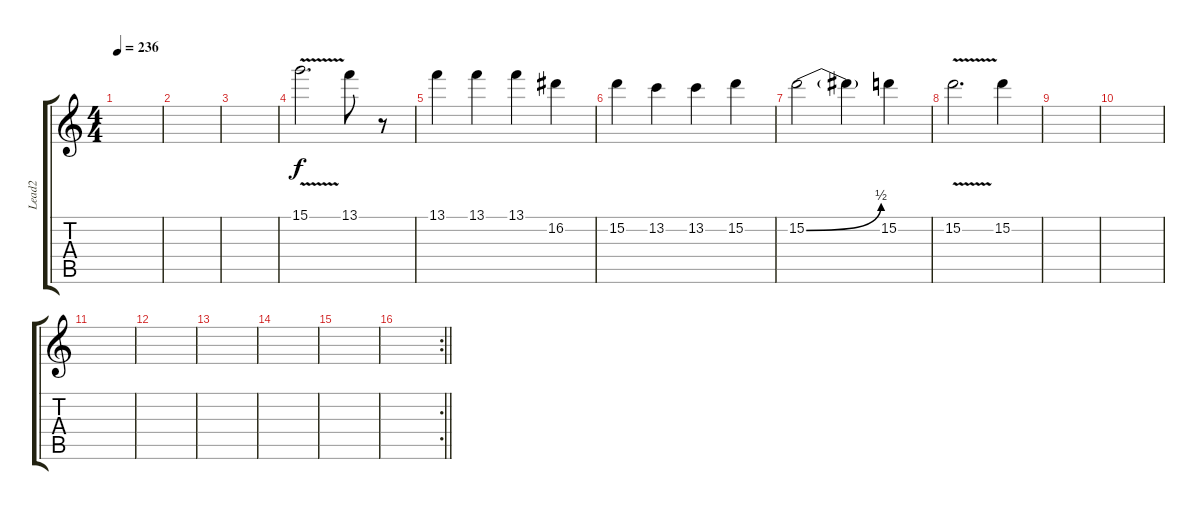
\track ("Lead2" "Lead2") {instrument distortionguitar}
\staff {score tabs}
\tuning (E4 B3 G3 D3 A2 E2) {hide}
\ts (4 4)
\tempo 236
\clef g2
\ks c
|
|
|
15.1{v}.2{d} 13.1.8 r.8 |
13.1.4 13.1.4 13.1.4 16.2.4 |
15.2.4 13.2.4 13.2.4 15.2.4 |
15.2{be (bend 0 0 60 2)}.2 15.2{t}.4 15.2.4 |
15.2{v}.2{d} 15.2.4 |
|
|
|
|
|
|
|
\rc 2
\barLineRight lightlight
